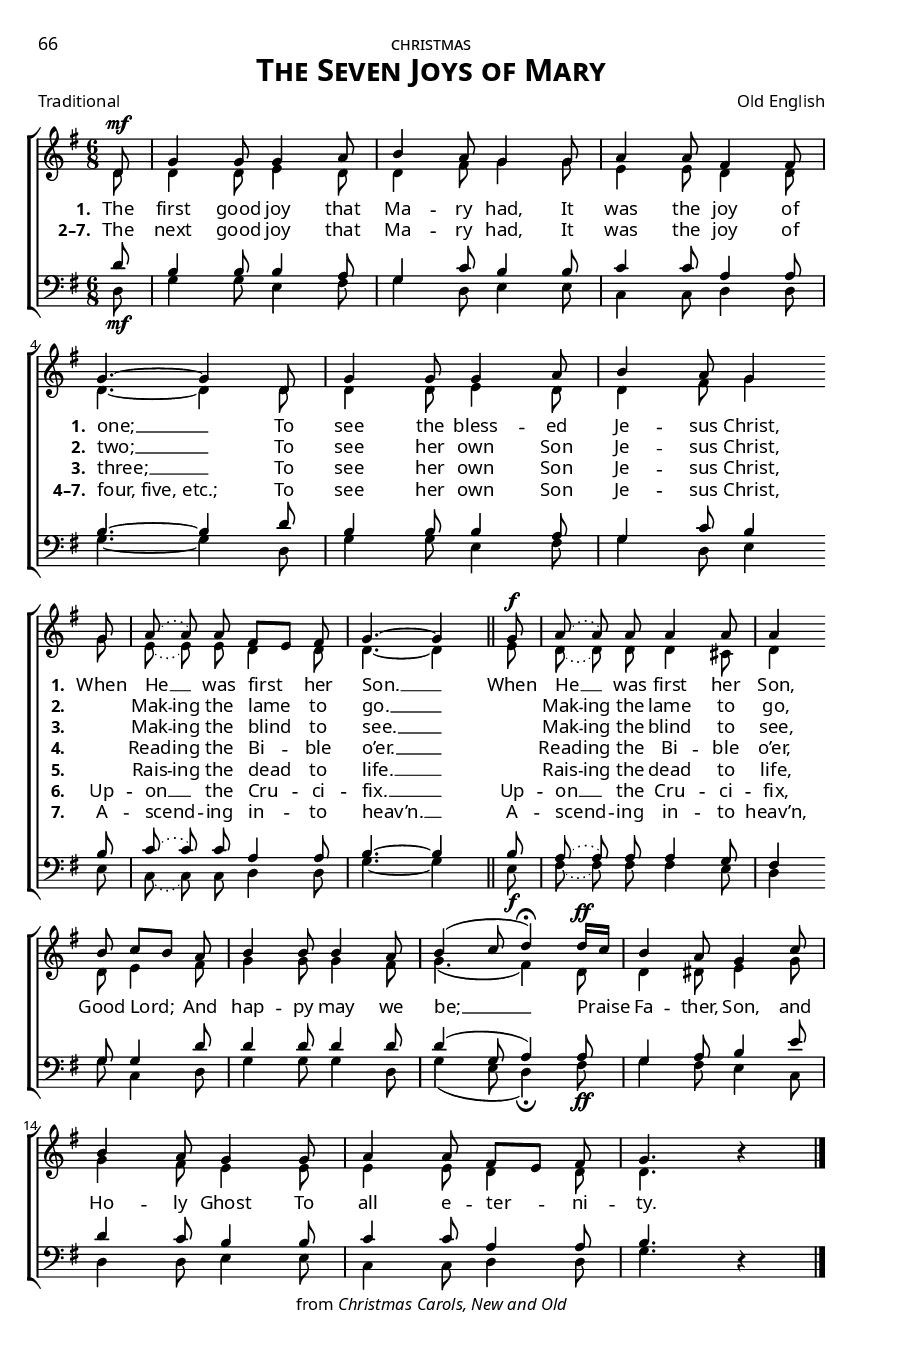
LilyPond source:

\version "2.14.2"
\include "util.ly"
\header {
  title = \markup{\override #'(font-name . "Garamond Premier Pro Semibold"){ \abs-fontsize #15 \smallCapsOldStyle"The Seven Joys of Mary"}}
  poet = \markup\oldStyleNum"Traditional"
  %composer = \markup { \center-column { "Old English" \oldStyleNum"Arranged by Sir John Stainer (1840–1901)"}}
  composer = \markup\oldStyleNum"Old English"
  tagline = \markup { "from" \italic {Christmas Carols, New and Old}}
}
\paper {
  paper-height = 9\in
  paper-width = 6\in
  indent = 0\in
  %system-system-spacing = #'((basic-distance . 10) (padding . 0))
  system-system-spacing =
    #'((basic-distance . 0)
       (minimum-distance . 0)
       (padding . -20)
       (stretchability . 100))
  ragged-last-bottom = ##f
  ragged-bottom = ##f
  two-sided = ##t
  inner-margin = 0.5\in
  outer-margin = 0.25\in
  top-margin = 0.25\in
  bottom-margin = 0.25\in
  first-page-number = #066
  print-first-page-number = ##t
  headerLine = \markup{\override #'(font-name . "Garamond Premier Pro") \smallCapsOldStyle"christmas"}
  oddHeaderMarkup = \markup\fill-line{
     \override #'(font-name . "Garamond Premier Pro")\abs-fontsize #8.5
     \combine 
        \fill-line{"" \if \should-print-page-number
        \oldStylePageNum""
        }
        \fill-line{\headerLine}
  }
  evenHeaderMarkup = \markup {
     \override #'(font-name . "Garamond Premier Pro")\abs-fontsize #8.5
     \combine
        \if \should-print-page-number
        \oldStylePageNum""
        \fill-line{\headerLine}
  }
}
#(set-global-staff-size 14.5) \paper{ #(define fonts (make-pango-font-tree "GoudyOlSt BT" "Garamond Premier Pro" "Garamond Premier Pro" (/ 14.5 20))) }
global = {
  \key g \major
  \time 6/8
  \autoBeamOff
  \override DynamicLineSpanner #'staff-padding = #0.0
  \override DynamicLineSpanner #'Y-extent = #'(0 . 0)
}

sopMusic = \relative c' {
  \partial 8 d8^\mf |
  g4 g8 g4 a8 |
  b4 a8 g4 g8 |
  a4 a8 fis4 fis8 | \break
  
  g4.~ g4 d8 |
  g4 g8 g4 a8 |
  b4 a8 g4 | \bar""\break g8 |
  
  \slurDotted a8( a) a8 fis8[ e] fis |
  g4.~ g4 \bar "||"
  g8^\f |
  a8( a) a8 a4 a8 |
  a4 | \bar""\break
  
  \slurSolid
  b8 c[ b] a |
  b4 b8 b4 a8 |
  b4( c8 d4\fermata) d16[^\ff c] |
  
  b4 a8 g4 c8 |
  b4 a8 g4 g8 |
  a4 a8 fis8[ e] fis |
  \partial 8*5 g4. b4\rest \bar "|."
}
sopWords = \lyricmode {
  
}

altoMusic = \relative c' {
  d8 |
  d4 d8 e4 d8 |
  d4 fis8 g4 g8 |
  e4 e8 d4 d8 |
  
  d4.~ d4 d8 |
  d4 d8 e4 d8 |
  d4 fis8 g4 g8 |
  
  \slurDotted
  e8( e) e8 d4 d8 |
  d4.~ d4 |
  e8 |
  d8( d) d8 d4 cis8 |
  d4 |
  
  \slurSolid
  d8 e4 fis8 |
  g4 g8 g4 fis8 |
  g4.( fis4) d8 |
  
  d4 dis8 e4 g8 |
  g4 fis8 e4 e8 |
  e4 e8 d4 d8 |
  d4. s4 \bar "|."
}
altoWords = \lyricmode {
  \dropLyricsVII
  \set stanza = #"1. "
  The first good joy that Ma -- ry had, It was the joy of
  \set stanza = "1. "
  one; __
  To see the bless -- ed Je -- sus Christ,
  \set stanza = "1. "
  When He __ was first her Son. __
  When He __ was first her Son,
  
  Good Lord; And hap -- py may we be; __
  Praise Fa -- ther, Son, and Ho -- ly Ghost To all e -- ter -- ni -- ty.
}
altoWordsII = \lyricmode {
  \dropLyricsVII
  \set stanza = #"2–7. "
  The next good joy that Ma -- ry had, It was the joy of
  \set stanza = "2. "
  two; __
  To see her own Son Je -- sus Christ,
  \set stanza = "2. "
  \set ignoreMelismata = ##t
  "" Mak -- ing the lame _ to go. __ _
  "" Mak -- ing the lame to go,
}
altoWordsIII = \lyricmode {
  \dropLyricsVII
  \repeat unfold 13 { \skip 1}
  \set stanza = "3. "
  three; __ To see her own Son Je -- sus Christ,
  \set stanza = "3. "
  \set ignoreMelismata = ##t
  "" Mak -- ing the blind _ to see. __ _
  "" Mak -- ing the blind to see,
}
altoWordsIV = \lyricmode {
  \dropLyricsVII
  \repeat unfold 13 { \skip 1}
  \set stanza = "4–7. " "four, five, etc.;" To see her own Son Je -- sus Christ,
  \set stanza = "4. "
  \set ignoreMelismata = ##t
  "" Read -- ing the Bi -- _ ble o’er. __ _
  "" Read -- ing the Bi -- ble o’er,
}
altoWordsV = \lyricmode {
  \dropLyricsVII
  \repeat unfold 22 { \skip 1}
  \set stanza = "5. "
  \set ignoreMelismata = ##t
  "" Rais -- ing the dead _ to life. __ _
  "" Rais -- ing the dead to life,
}
altoWordsVI = \lyricmode {
  \dropLyricsVII
  \repeat unfold 22 { \skip 1}
  \set stanza = "6. "
  Up -- on __ the Cru -- ci -- fix. __
  Up -- on __ the Cru -- ci -- fix,
}
altoWordsVII = \lyricmode {
  \dropLyricsVII
  \repeat unfold 22 { \skip 1}
  \set stanza = "7. "
  A -- scend -- ing in -- to heav’n. __
  A -- scend -- ing in -- to heav’n,
}
tenorMusic = \relative c' {
  d8_\mf |
  b4 b8 b4 a8 |
  g4 c8 b4 b8 |
  c4 c8 a4 a8 |
  
  b4.~ b4 d8 |
  b4 b8 b4 a8 |
  g4 c8 b4 b8 |
  
  \slurDotted
  c8( c) c8 a4 a8 |
  b4.~ b4 |
  b8_\f |
  a8( a) a8 a4 g8 |
  fis4 |
  
  \slurSolid
  g8 g4 d'8 |
  d4 d8 d4 d8 |
  d4( g,8 a4) a8_\ff |
  
  g4 a8 b4 e8 |
  d4 c8 b4 b8 |
  c4 c8 a4 a8 |
  b4. s4 \bar "|."
}
tenorWords = \lyricmode {

}

bassMusic = \relative c {
  d8 |
  g4 g8 e4 fis8 |
  g4 d8 e4 e8 |
  c4 c8 d4 d8 |
  
  g4.~ g4 d8 |
  g4 g8 e4 fis8 |
  g4 d8 e4 e8 |
  
  \slurDotted
  c8( c) c8 d4 d8 |
  g4.~ g4 |
  e8 |
  fis8( fis) fis8 fis4 e8 |
  d4 |
  
  \slurSolid
  g8 c,4 d8 |
  g4 g8 g4 d8 |
  g4( e8 d4\fermata) fis8 |
  
  g4 fis8 e4 c8 |
  d4 d8 e4 e8 |
  c4 c8 d4 d8 |
  g4. d4\rest \bar "|."
}
bassWords = \lyricmode {

}

\score {
  <<
   \new ChoirStaff <<
%    \new Lyrics = sopranos \with { \override VerticalAxisGroup #'nonstaff-relatedstaff-spacing = #'((basic-distance . 1)) }
    \new Staff = women <<
      \new Voice = "sopranos" { \voiceOne << \global \sopMusic >> }
      \new Voice = "altos" { \voiceTwo << \global \altoMusic >> }
    >>
    \new Lyrics \with { alignAboveContext = #"women" \override VerticalAxisGroup #'nonstaff-relatedstaff-spacing = #'((basic-distance . 1))} \lyricsto "sopranos" \sopWords
    \new Lyrics = "altosVII"  \with { alignBelowContext = #"women" \override VerticalAxisGroup #'nonstaff-relatedstaff-spacing = #'((basic-distance . 1))} \lyricsto "sopranos" \altoWordsVII
    \new Lyrics = "altosVI"  \with { alignBelowContext = #"women" \override VerticalAxisGroup #'nonstaff-relatedstaff-spacing = #'((basic-distance . 1))} \lyricsto "sopranos" \altoWordsVI
    \new Lyrics = "altosV"  \with { alignBelowContext = #"women" \override VerticalAxisGroup #'nonstaff-relatedstaff-spacing = #'((basic-distance . 1))} \lyricsto "sopranos" \altoWordsV
    \new Lyrics = "altosIV"  \with { alignBelowContext = #"women" \override VerticalAxisGroup #'nonstaff-relatedstaff-spacing = #'((basic-distance . 1))} \lyricsto "sopranos" \altoWordsIV
    \new Lyrics = "altosIII"  \with { alignBelowContext = #"women" \override VerticalAxisGroup #'nonstaff-relatedstaff-spacing = #'((basic-distance . 1))} \lyricsto "sopranos" \altoWordsIII
    \new Lyrics = "altosII"  \with { alignBelowContext = #"women" \override VerticalAxisGroup #'nonstaff-relatedstaff-spacing = #'((basic-distance . 1))} \lyricsto "sopranos" \altoWordsII
    \new Lyrics = "altos"  \with { alignBelowContext = #"women" \override VerticalAxisGroup #'nonstaff-relatedstaff-spacing = #'((basic-distance . 1))} \lyricsto "sopranos" \altoWords
   \new Staff = men <<
      \clef bass
      \new Voice = "tenors" { \voiceOne << \global \tenorMusic >> }
      \new Voice = "basses" { \voiceTwo << \global \bassMusic >> }
    >>
    \new Lyrics \with { alignAboveContext = #"men" \override VerticalAxisGroup #'nonstaff-relatedstaff-spacing = #'((basic-distance . 1)) } \lyricsto "tenors" \tenorWords
    \new Lyrics \with { alignBelowContext = #"men" \override VerticalAxisGroup #'nonstaff-relatedstaff-spacing = #'((basic-distance . 1)) } \lyricsto "basses" \bassWords
  >>
%    \new PianoStaff << \new Staff { \new Voice { \pianoRH } } \new Staff { \clef "bass" \pianoLH } >>
  >>
  \layout {
    \context {
      \Score
      %\override SpacingSpanner #'base-shortest-duration = #(ly:make-moment 1 8)
      %\override SpacingSpanner #'common-shortest-duration = #(ly:make-moment 1 4)
    }
    \context {
      % Remove all empty staves
      % \Staff \RemoveEmptyStaves \override VerticalAxisGroup #'remove-first = ##t
    }
    \context {
      \Lyrics
      \override LyricText #'X-offset = #center-on-word
    }
  }
  \midi {
    \tempo 4 = 120
    \set Staff.midiInstrument = "piccolo"
  
    \context {
      \Voice
      \remove "Dynamic_performer"
    }
  }
}
